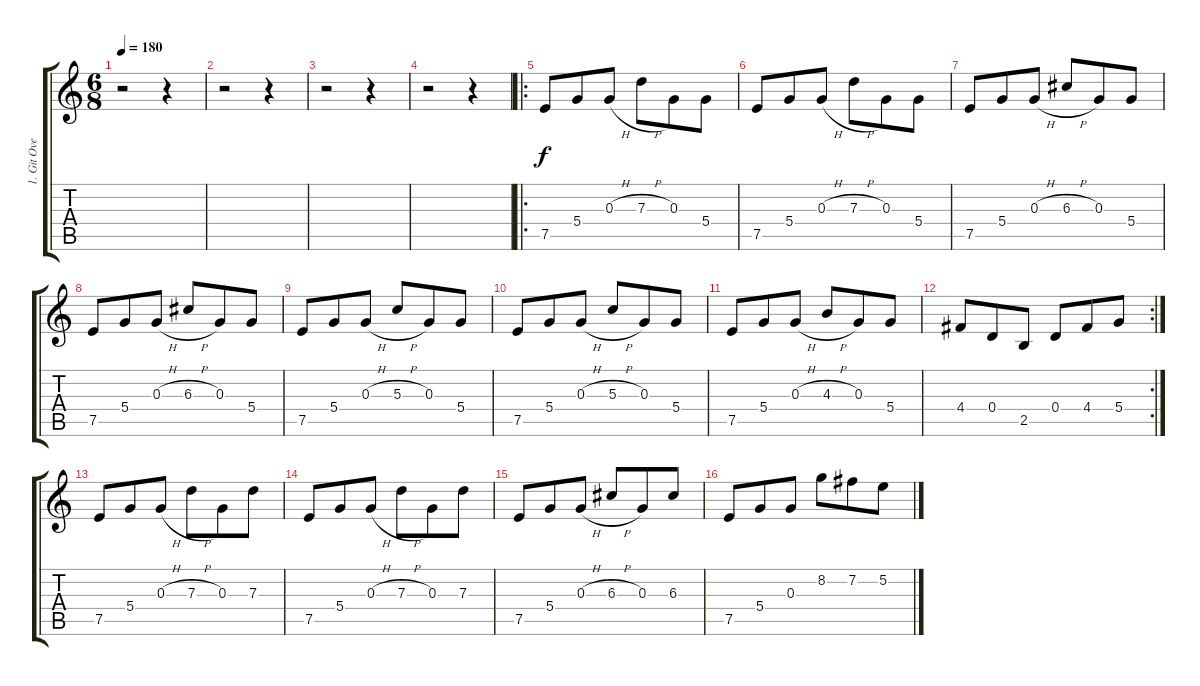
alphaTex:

\track ("1. Git Overdr" "1. Git Ove") {instrument overdrivenguitar}
\staff {score tabs}
\tuning (E4 B3 G3 D3 A2 E2) {hide}
\ts (6 8)
\tempo 180
\clef g2
\ks c
r.2{dy f} r.4 |
r.2 r.4 |
r.2 r.4 |
r.2 r.4 |
\ro
7.5.8 5.4.8 0.3{h}.8 7.3{h}.8 0.3.8 5.4.8 |
7.5.8 5.4.8 0.3{h}.8 7.3{h}.8 0.3.8 5.4.8 |
7.5.8 5.4.8 0.3{h}.8 6.3{h}.8 0.3.8 5.4.8 |
7.5.8 5.4.8 0.3{h}.8 6.3{h}.8 0.3.8 5.4.8 |
7.5.8 5.4.8 0.3{h}.8 5.3{h}.8 0.3.8 5.4.8 |
7.5.8 5.4.8 0.3{h}.8 5.3{h}.8 0.3.8 5.4.8 |
7.5.8 5.4.8 0.3{h}.8 4.3{h}.8 0.3.8 5.4.8 |
\rc 2
4.4.8 0.4.8 2.5.8 0.4.8 4.4.8 5.4.8 |
7.5.8 5.4.8 0.3{h}.8 7.3{h}.8 0.3.8 7.3.8 |
7.5.8 5.4.8 0.3{h}.8 7.3{h}.8 0.3.8 7.3.8 |
7.5.8 5.4.8 0.3{h}.8 6.3{h}.8 0.3.8 6.3.8 |
7.5.8 5.4.8 0.3.8 8.2.8 7.2.8 5.2.8
